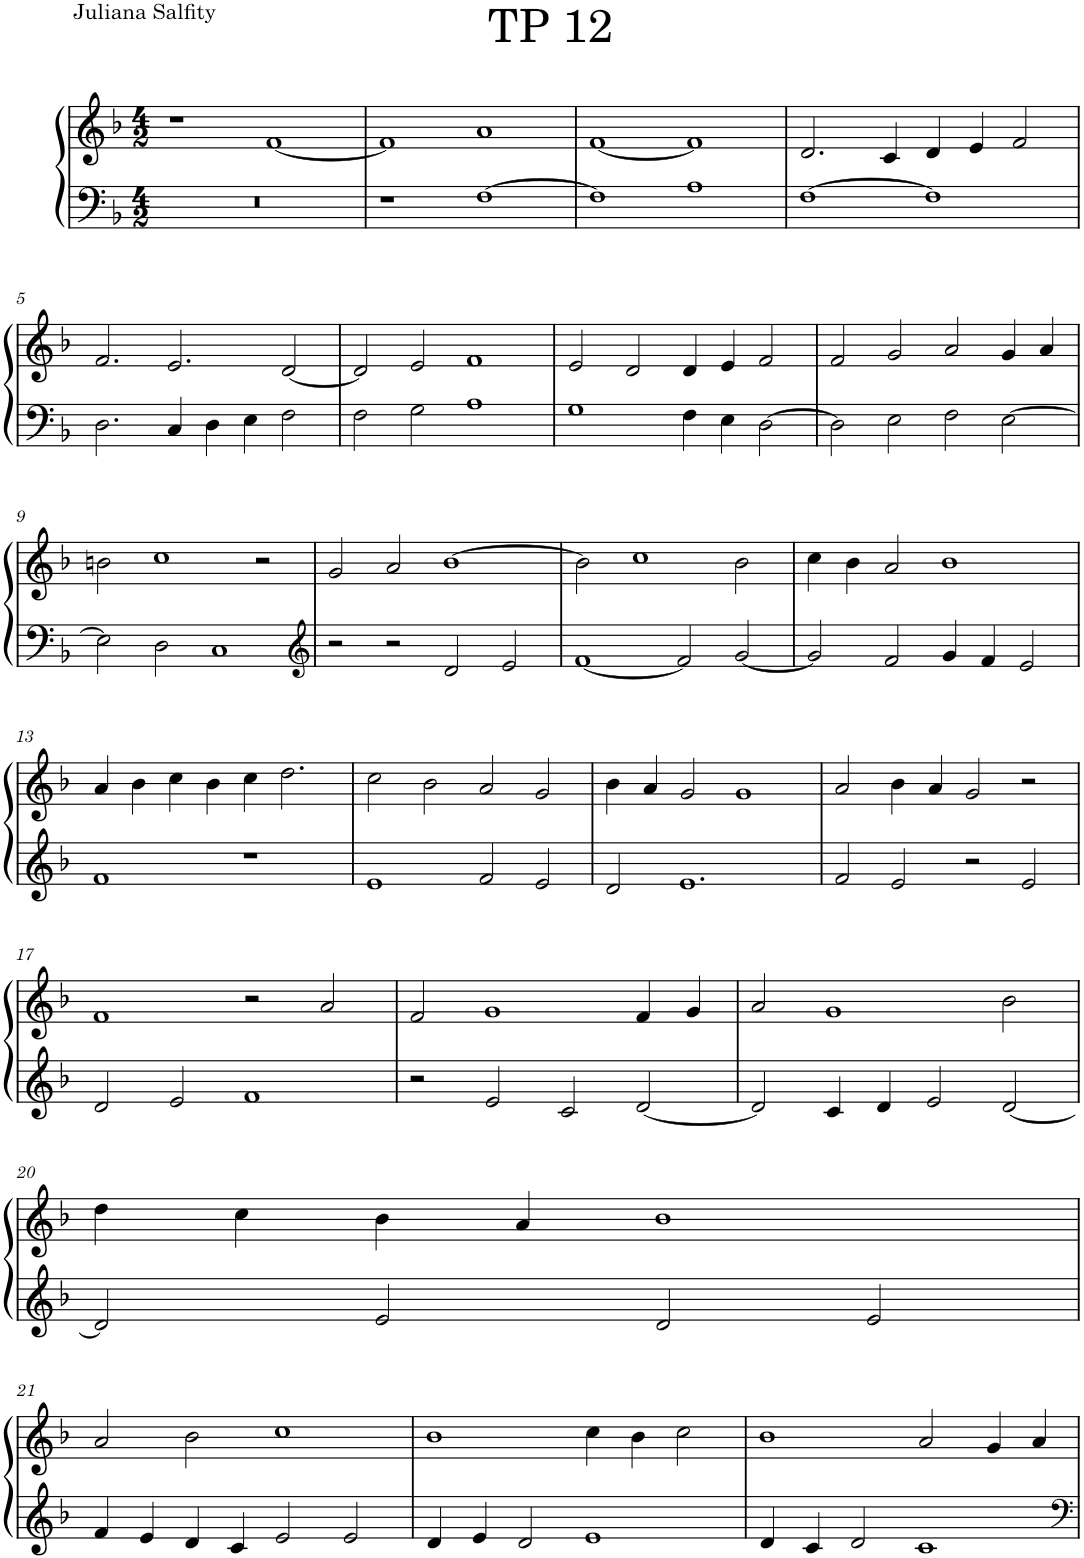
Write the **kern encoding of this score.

**kern	**kern
*part1	*part1
*staff2	*staff1
*I"Piano	*
*I'Pno.	*
*clefF4	*clefG2
*k[b-]	*k[b-]
*M4/2	*M4/2
=1	=1
0r	0r
1ryy	[1f
=2	=2
1r	1f]
[1F	1a
=3	=3
1F]	[1f
1A	1f]
=4	=4
[1F	2.d/
.	4c/
1F]	4d/
.	4e/
.	2f/
!!LO:LB:g=z
=5	=5
2.D\	2.f/
4C/	2.e/
4D\	.
4E\	.
2F\	[2d/
=6	=6
2F\	2d/]
2G\	2e/
1A	1f
=7	=7
1G	2e/
.	2d/
4F\	4d/
4E\	4e/
[2D\	2f/
=8	=8
2D\]	2f/
2E\	2g/
2F\	2a/
[2E\	4g/
.	4a/
!!LO:LB:g=z
=9	=9
2E\]	2bn\
2D\	1cc
1C	.
.	2r
=10	=10
*clefG2	*
2r	2g/
2r	2a/
2d/	[1b-
2e/	.
=11	=11
[1f	2b-\]
.	1cc
2f/]	.
[2g/	2b-\
=12	=12
2g/]	4cc\
.	4b-\
2f/	2a/
4g/	1b-
4f/	.
2e/	.
!!LO:LB:g=z
=13	=13
1f	4a/
.	4b-\
.	4cc\
.	4b-\
1r	4cc\
.	2.dd\
=14	=14
1e	2cc\
.	2b-\
2f/	2a/
2e/	2g/
=15	=15
2d/	4b-\
.	4a/
1.e	2g/
.	1g
=16	=16
2f/	2a/
2e/	4b-\
.	4a/
2r	2g/
2e/	2r
!!LO:LB:g=z
=17	=17
2d/	1f
2e/	.
1f	2r
.	2a/
=18	=18
2r	2f/
2e/	1g
2c/	.
[2d/	4f/
.	4g/
=19	=19
2d/]	2a/
4c/	1g
4d/	.
2e/	.
[2d/	2b-\
!!LO:LB:g=z
=20	=20
2d/]	4dd\
.	4cc\
2e/	4b-\
.	4a/
2d/	1b-
2e/	.
!!LO:LB:g=z
=21	=21
4f/	2a/
4e/	.
4d/	2b-\
4c/	.
2e/	1cc
2e/	.
=22	=22
4d/	1b-
4e/	.
2d/	.
1e	4cc\
.	4b-\
.	2cc\
=23	=23
4d/	1b-
4c/	.
2d/	.
1c	2a/
.	4g/
.	4a/
=	=
*-	*-
